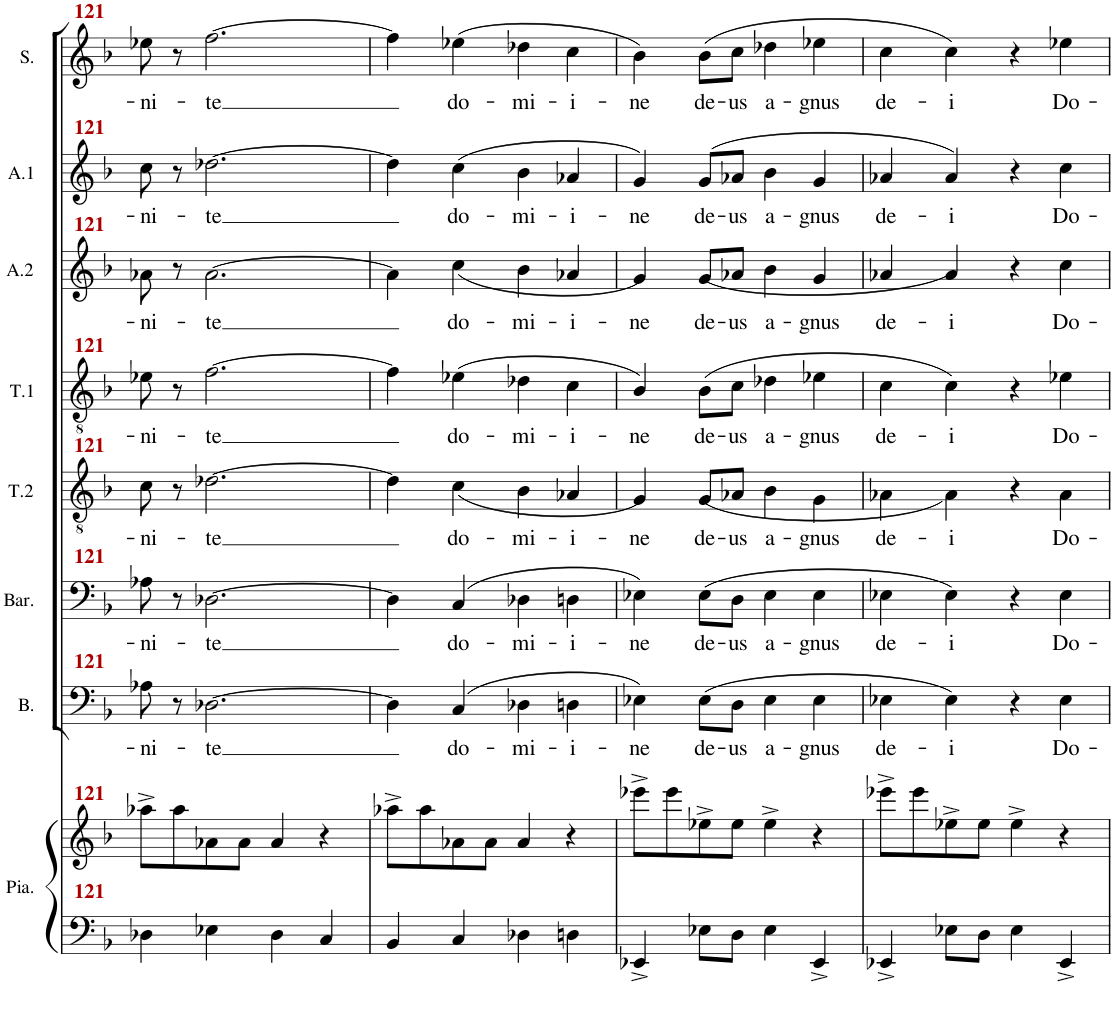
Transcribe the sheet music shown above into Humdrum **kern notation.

**kern	**kern	**kern	**text	**kern	**text	**kern	**text	**kern	**text	**kern	**text	**kern	**text	**kern	**text
*part8	*part8	*part7	*part7	*part6	*part6	*part5	*part5	*part4	*part4	*part3	*part3	*part2	*part2	*part1	*part1
*staff9	*staff8	*staff7	*staff7	*staff6	*staff6	*staff5	*staff5	*staff4	*staff4	*staff3	*staff3	*staff2	*staff2	*staff1	*staff1
*I"Piano	*	*I"Basse	*	*I"Baryton	*	*I"Ténor 2	*	*I"Ténor 1	*	*I"Alto 2	*	*I"Alto 1	*	*I"Soprano	*
*I'Pno.	*	*I'B.	*	*I'Bar.	*	*I'T.2	*	*I'T.1	*	*I'A.2	*	*I'A.1	*	*I'S.	*
!!LO:PB:g=z
*clefF4	*clefG2	*clefF4	*	*clefF4	*	*clefGv2	*	*clefGv2	*	*clefG2	*	*clefG2	*	*clefG2	*
*k[b-]	*k[b-]	*k[b-]	*	*k[b-]	*	*k[b-]	*	*k[b-]	*	*k[b-]	*	*k[b-]	*	*k[b-]	*
*M2/2	*M2/2	*M2/2	*	*M2/2	*	*M2/2	*	*M2/2	*	*M2/2	*	*M2/2	*	*M2/2	*
*met(c|)	*met(c|)	*met(c|)	*	*met(c|)	*	*met(c|)	*	*met(c|)	*	*met(c|)	*	*met(c|)	*	*met(c|)	*
=121	=121	=121	=121	=121	=121	=121	=121	=121	=121	=121	=121	=121	=121	=121	=121
!	!	!	!LO:LY:b	!	!LO:LY:b	!	!LO:LY:b	!	!LO:LY:b	!	!LO:LY:b	!	!LO:LY:b	!	!LO:LY:b
4D-X\	8aa-X^\L	8A-X\	-ni-	8A-X\	-ni-	8c\	-ni-	8e-X\	-ni-	8a-X\	-ni-	8cc\	-ni-	8ee-X\	-ni-
.	8aa-\	8r	.	8r	.	8r	.	8r	.	8r	.	8r	.	8r	.
!	!	!	!LO:LY:b	!	!LO:LY:b	!	!LO:LY:b	!	!LO:LY:b	!	!LO:LY:b	!	!LO:LY:b	!	!LO:LY:b
4E-X\	8a-X\	[2.D-X\	-te	[2.D-X\	-te	[2.d-X\	-te	[2.f\	-te	[2.a-\	-te	[2.dd-X\	-te	[2.ff\	-te
.	8a-\J	.	.	.	.	.	.	.	.	.	.	.	.	.	.
4D-\	4a-/	.	.	.	.	.	.	.	.	.	.	.	.	.	.
4C/	4r	.	.	.	.	.	.	.	.	.	.	.	.	.	.
=122	=122	=122	=122	=122	=122	=122	=122	=122	=122	=122	=122	=122	=122	=122	=122
4BB-/	8aa-X^\L	4D-\]	.	4D-\]	.	4d-\]	.	4f\]	.	4a-\]	.	4dd-\]	.	4ff\]	.
.	8aa-\	.	.	.	.	.	.	.	.	.	.	.	.	.	.
!	!	!	!LO:LY:b	!	!LO:LY:b	!	!LO:LY:b	!	!LO:LY:b	!	!LO:LY:b	!	!LO:LY:b	!	!LO:LY:b
4C/	8a-X\	(4C/	do-	(4C/	do-	(<4c\	do-	(>4e-X\	do-	(<4cc\	do-	(4cc\	do-	(>4ee-X\	do-
.	8a-\J	.	.	.	.	.	.	.	.	.	.	.	.	.	.
!	!	!	!LO:LY:b	!	!LO:LY:b	!	!LO:LY:b	!	!LO:LY:b	!	!LO:LY:b	!	!LO:LY:b	!	!LO:LY:b
4D-X\	4a-/	4D-X\	-mi-	4D-X\	-mi-	4B-\	-mi-	4d-X\	-mi-	4b-\	-mi-	4b-\	-mi-	4dd-X\	-mi-
!	!	!	!LO:LY:b	!	!LO:LY:b	!	!LO:LY:b	!	!LO:LY:b	!	!LO:LY:b	!	!LO:LY:b	!	!LO:LY:b
4Dn\	4r	4Dn\	-i-	4Dn\	-i-	4A-X/	-i-	4c\	-i-	4a-X/	-i-	4a-X/	-i-	4cc\	-i-
=123	=123	=123	=123	=123	=123	=123	=123	=123	=123	=123	=123	=123	=123	=123	=123
!	!	!	!LO:LY:b	!	!LO:LY:b	!	!LO:LY:b	!	!LO:LY:b	!	!LO:LY:b	!	!LO:LY:b	!	!LO:LY:b
4EE-X^/	8eee-X^\L	4E-X\)	-ne	4E-X\)	-ne	4G/)	-ne	4B-/)	-ne	4g/)	-ne	4g/)	-ne	4b-\)	-ne
.	8eee-\	.	.	.	.	.	.	.	.	.	.	.	.	.	.
!	!	!	!LO:LY:b	!	!LO:LY:b	!	!LO:LY:b	!	!LO:LY:b	!	!LO:LY:b	!	!LO:LY:b	!	!LO:LY:b
8E-X\L	8ee-X^\	(8E-\L	de-	(8E-\L	de-	(<8G/L	de-	(>8B-\L	de-	(<8g/L	de-	(8g/L	de-	(>8b-\L	de-
!	!	!	!LO:LY:b	!	!LO:LY:b	!	!LO:LY:b	!	!LO:LY:b	!	!LO:LY:b	!	!LO:LY:b	!	!LO:LY:b
8D\J	8ee-\J	8D\J	-us	8D\J	-us	8A-X/J	-us	8c\J	-us	8a-X/J	-us	8a-X/J	-us	8cc\J	-us
!	!	!	!LO:LY:b	!	!LO:LY:b	!	!LO:LY:b	!	!LO:LY:b	!	!LO:LY:b	!	!LO:LY:b	!	!LO:LY:b
4E-\	4ee-^\	4E-\	a-	4E-\	a-	4B-\	a-	4d-X\	a-	4b-\	a-	4b-\	a-	4dd-X\	a-
!	!	!	!LO:LY:b	!	!LO:LY:b	!	!LO:LY:b	!	!LO:LY:b	!	!LO:LY:b	!	!LO:LY:b	!	!LO:LY:b
4EE-^/	4r	4E-\	-gnus	4E-\	-gnus	4G\	-gnus	4e-X\	-gnus	4g/	-gnus	4g/	-gnus	4ee-X\	-gnus
=124	=124	=124	=124	=124	=124	=124	=124	=124	=124	=124	=124	=124	=124	=124	=124
!	!	!	!LO:LY:b	!	!LO:LY:b	!	!LO:LY:b	!	!LO:LY:b	!	!LO:LY:b	!	!LO:LY:b	!	!LO:LY:b
4EE-X^/	8eee-X^\L	4E-X\	de-	4E-X\	de-	4A-X\	de-	4c\	de-	4a-X/	de-	4a-X/	de-	4cc\	de-
.	8eee-\	.	.	.	.	.	.	.	.	.	.	.	.	.	.
!	!	!	!LO:LY:b	!	!LO:LY:b	!	!LO:LY:b	!	!LO:LY:b	!	!LO:LY:b	!	!LO:LY:b	!	!LO:LY:b
8E-X\L	8ee-X^\	4E-\)	-i	4E-\)	-i	4A-\)	-i	4c\)	-i	4a-/)	-i	4a-/)	-i	4cc\)	-i
8D\J	8ee-\J	.	.	.	.	.	.	.	.	.	.	.	.	.	.
4E-\	4ee-^\	4r	.	4r	.	4r	.	4r	.	4r	.	4r	.	4r	.
!	!	!	!LO:LY:b	!	!LO:LY:b	!	!LO:LY:b	!	!LO:LY:b	!	!LO:LY:b	!	!LO:LY:b	!	!LO:LY:b
4EE-^/	4r	4E-\	Do-	4E-\	Do-	4A-\	Do-	4e-X\	Do-	4cc\	Do-	4cc\	Do-	4ee-X\	Do-
=	=	=	=	=	=	=	=	=	=	=	=	=	=	=	=
*-	*-	*-	*-	*-	*-	*-	*-	*-	*-	*-	*-	*-	*-	*-	*-
